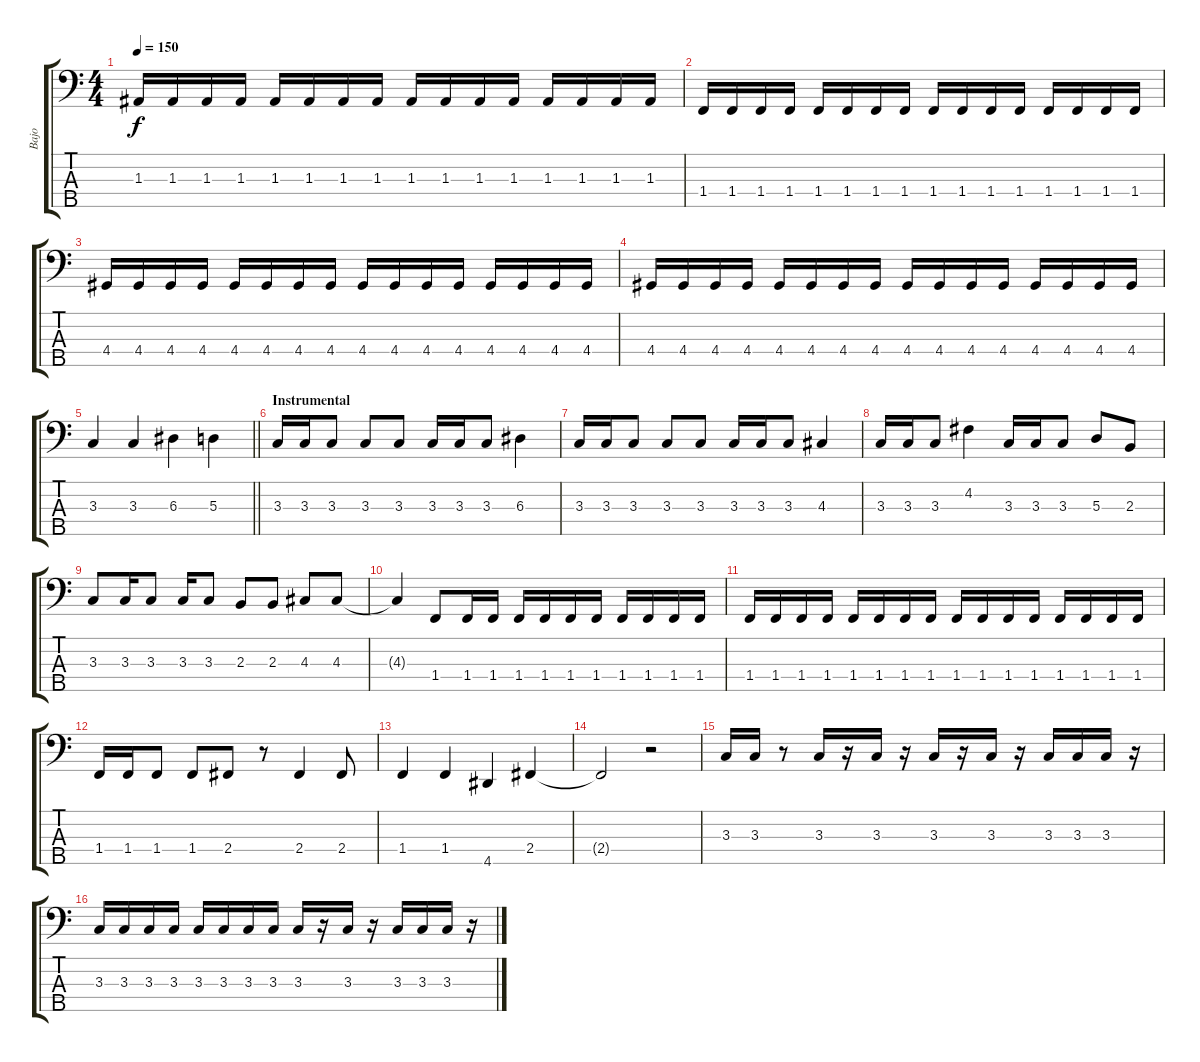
\track ("Bajo" "Bajo") {instrument electricbasspick}
\staff {score tabs}
\tuning (G2 D2 A1 E1 B0) {hide}
\ts (4 4)
\tempo 150
\clef f4
\ks c
1.3.16{dy f} 1.3.16 1.3.16 1.3.16 1.3.16 1.3.16 1.3.16 1.3.16 1.3.16 1.3.16 1.3.16 1.3.16 1.3.16 1.3.16 1.3.16 1.3.16 |
1.4.16 1.4.16 1.4.16 1.4.16 1.4.16 1.4.16 1.4.16 1.4.16 1.4.16 1.4.16 1.4.16 1.4.16 1.4.16 1.4.16 1.4.16 1.4.16 |
4.4.16 4.4.16 4.4.16 4.4.16 4.4.16 4.4.16 4.4.16 4.4.16 4.4.16 4.4.16 4.4.16 4.4.16 4.4.16 4.4.16 4.4.16 4.4.16 |
4.4.16 4.4.16 4.4.16 4.4.16 4.4.16 4.4.16 4.4.16 4.4.16 4.4.16 4.4.16 4.4.16 4.4.16 4.4.16 4.4.16 4.4.16 4.4.16 |
\barLineRight lightlight
3.3.4 3.3.4 6.3.4 5.3.4 |
\section ("" "Instrumental")
3.3.16 3.3.16 3.3.8 3.3.8 3.3.8 3.3.16 3.3.16 3.3.8 6.3.4 |
3.3.16 3.3.16 3.3.8 3.3.8 3.3.8 3.3.16 3.3.16 3.3.8 4.3.4 |
3.3.16 3.3.16 3.3.8 4.2.4 3.3.16 3.3.16 3.3.8 5.3.8 2.3.8 |
3.3.8 3.3.16 3.3.8 3.3.16 3.3.8 2.3.8 2.3.8 4.3.8 4.3.8 |
4.3{t}.4 1.4.8 1.4.16 1.4.16 1.4.16 1.4.16 1.4.16 1.4.16 1.4.16 1.4.16 1.4.16 1.4.16 |
1.4.16 1.4.16 1.4.16 1.4.16 1.4.16 1.4.16 1.4.16 1.4.16 1.4.16 1.4.16 1.4.16 1.4.16 1.4.16 1.4.16 1.4.16 1.4.16 |
1.4.16 1.4.16 1.4.8 1.4.8 2.4.8 r.8 2.4.4 2.4.8 |
1.4.4 1.4.4 4.5.4 2.4.4 |
2.4{t}.2 r.2 |
3.3.16 3.3.16 r.8 3.3.16 r.16 3.3.16 r.16 3.3.16 r.16 3.3.16 r.16 3.3.16 3.3.16 3.3.16 r.16 |
3.3.16 3.3.16 3.3.16 3.3.16 3.3.16 3.3.16 3.3.16 3.3.16 3.3.16 r.16 3.3.16 r.16 3.3.16 3.3.16 3.3.16 r.16
